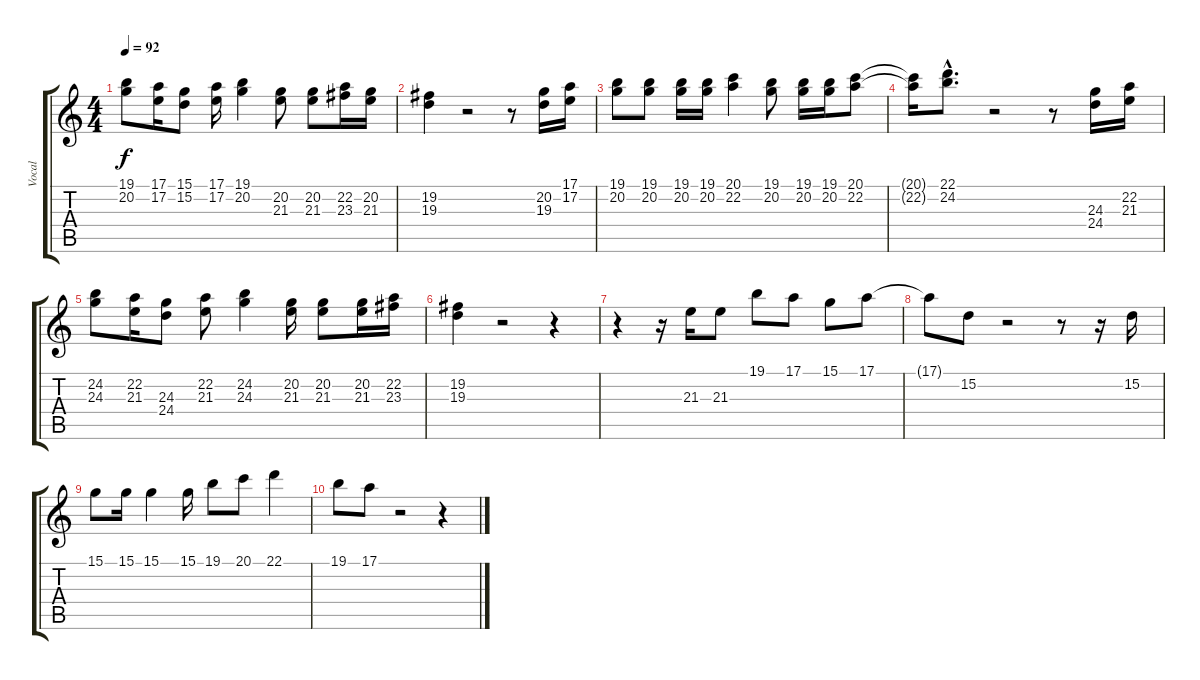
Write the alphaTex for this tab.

\track ("Vocal" "Vocal") {instrument synthvoice}
\staff {score tabs}
\tuning (E4 B3 G3 D3 A2 E2) {hide}
\ts (4 4)
\tempo 92
\clef g2
\ks c
(19.1 20.2).8{dy f} (17.1 17.2).16 (15.1 15.2).8 (17.1 17.2).16 (19.1 20.2).4 (20.2 21.3).8 (20.2 21.3).8 (22.2 23.3).16 (20.2 21.3).16 |
(19.2 19.3).4 r.2 r.8 (20.2 19.3).16 (17.1 17.2).16 |
(19.1 20.2).8 (19.1 20.2).8 (19.1 20.2).16 (19.1 20.2).16 (20.1 22.2).4 (19.1 20.2).8 (19.1 20.2).16 (19.1 20.2).16 (20.1 22.2).8 |
(20.1{t} 22.2{t}).16 (22.1{hac} 24.2{hac}).8{d} r.2 r.8 (24.3 24.4).16 (22.2 21.3).16 |
(24.2 24.3).8 (22.2 21.3).16 (24.3 24.4).8 (22.2 21.3).8 (24.2 24.3).4 (20.2 21.3).16 (20.2 21.3).8 (20.2 21.3).16 (22.2 23.3).16 |
(19.2 19.3).4 r.2 r.4 |
r.4 r.16 21.3.16 21.3.8 19.1.8 17.1.8 15.1.8 17.1.8 |
17.1{t}.8 15.2.8 r.2 r.8 r.16 15.2.16 |
15.1.8 15.1.16 15.1.4 15.1.16 19.1.8 20.1.8 22.1.4 |
19.1.8 17.1.8 r.2 r.4
